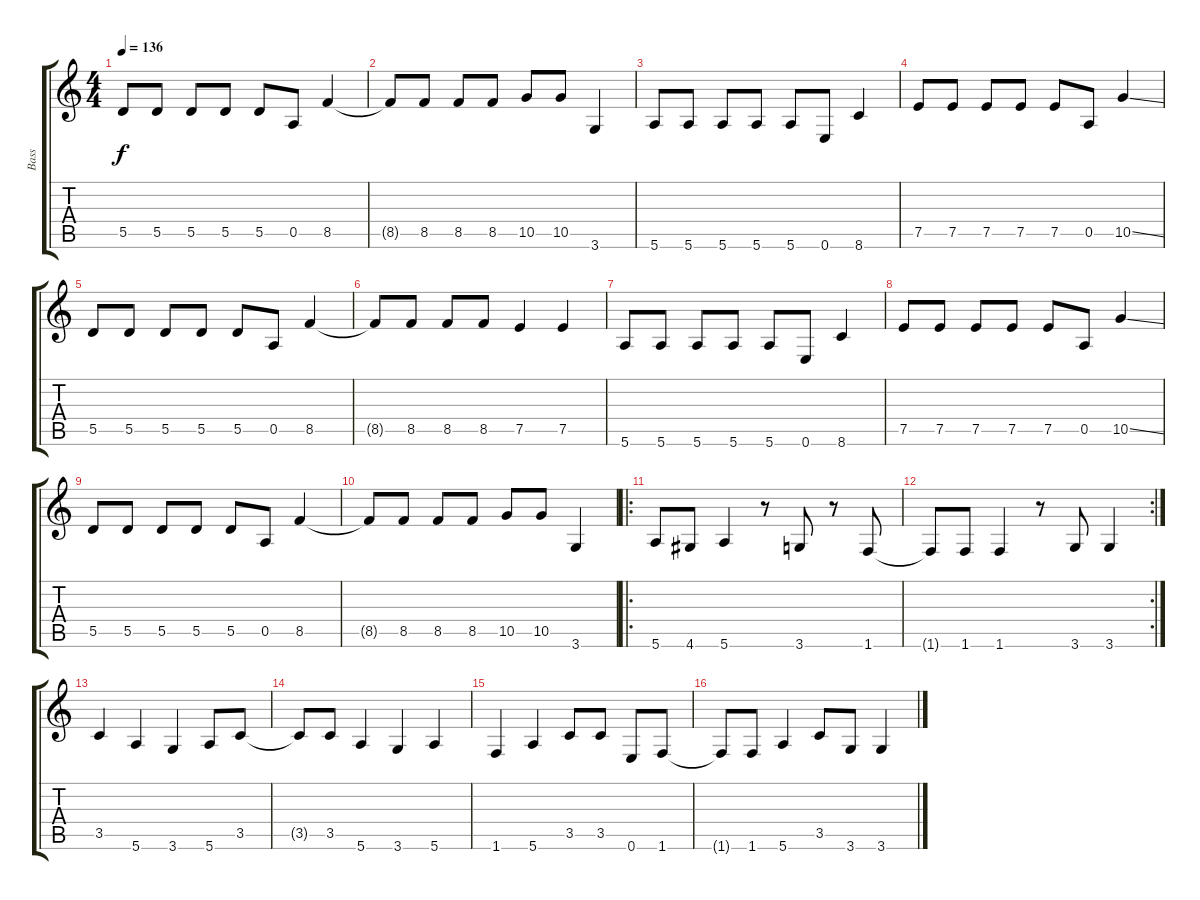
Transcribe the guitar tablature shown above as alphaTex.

\track ("Bass" "Bass") {instrument electricbassfinger}
\staff {score tabs}
\tuning (E4 B3 G3 D3 A2 E2) {hide}
\ts (4 4)
\tempo 136
\clef g2
\ks c
5.5.8{dy f} 5.5.8 5.5.8 5.5.8 5.5.8 0.5.8 8.5.4 |
8.5{t}.8 8.5.8 8.5.8 8.5.8 10.5.8 10.5.8 3.6.4 |
5.6.8 5.6.8 5.6.8 5.6.8 5.6.8 0.6.8 8.6.4 |
7.5.8 7.5.8 7.5.8 7.5.8 7.5.8 0.5.8 10.5{ss}.4 |
5.5.8 5.5.8 5.5.8 5.5.8 5.5.8 0.5.8 8.5.4 |
8.5{t}.8 8.5.8 8.5.8 8.5.8 7.5.4 7.5.4 |
5.6.8 5.6.8 5.6.8 5.6.8 5.6.8 0.6.8 8.6.4 |
7.5.8 7.5.8 7.5.8 7.5.8 7.5.8 0.5.8 10.5{ss}.4 |
5.5.8 5.5.8 5.5.8 5.5.8 5.5.8 0.5.8 8.5.4 |
8.5{t}.8 8.5.8 8.5.8 8.5.8 10.5.8 10.5.8 3.6.4 |
\ro
5.6.8{volume 13} 4.6.8 5.6.4 r.8 3.6.8 r.8 1.6.8 |
\rc 2
1.6{t}.8 1.6.8 1.6.4 r.8 3.6.8 3.6.4 |
3.5.4 5.6.4 3.6.4 5.6.8 3.5.8 |
3.5{t}.8 3.5.8 5.6.4 3.6.4 5.6.4 |
1.6.4 5.6.4 3.5.8 3.5.8 0.6.8 1.6.8 |
1.6{t}.8 1.6.8 5.6.4 3.5.8 3.6.8 3.6.4
